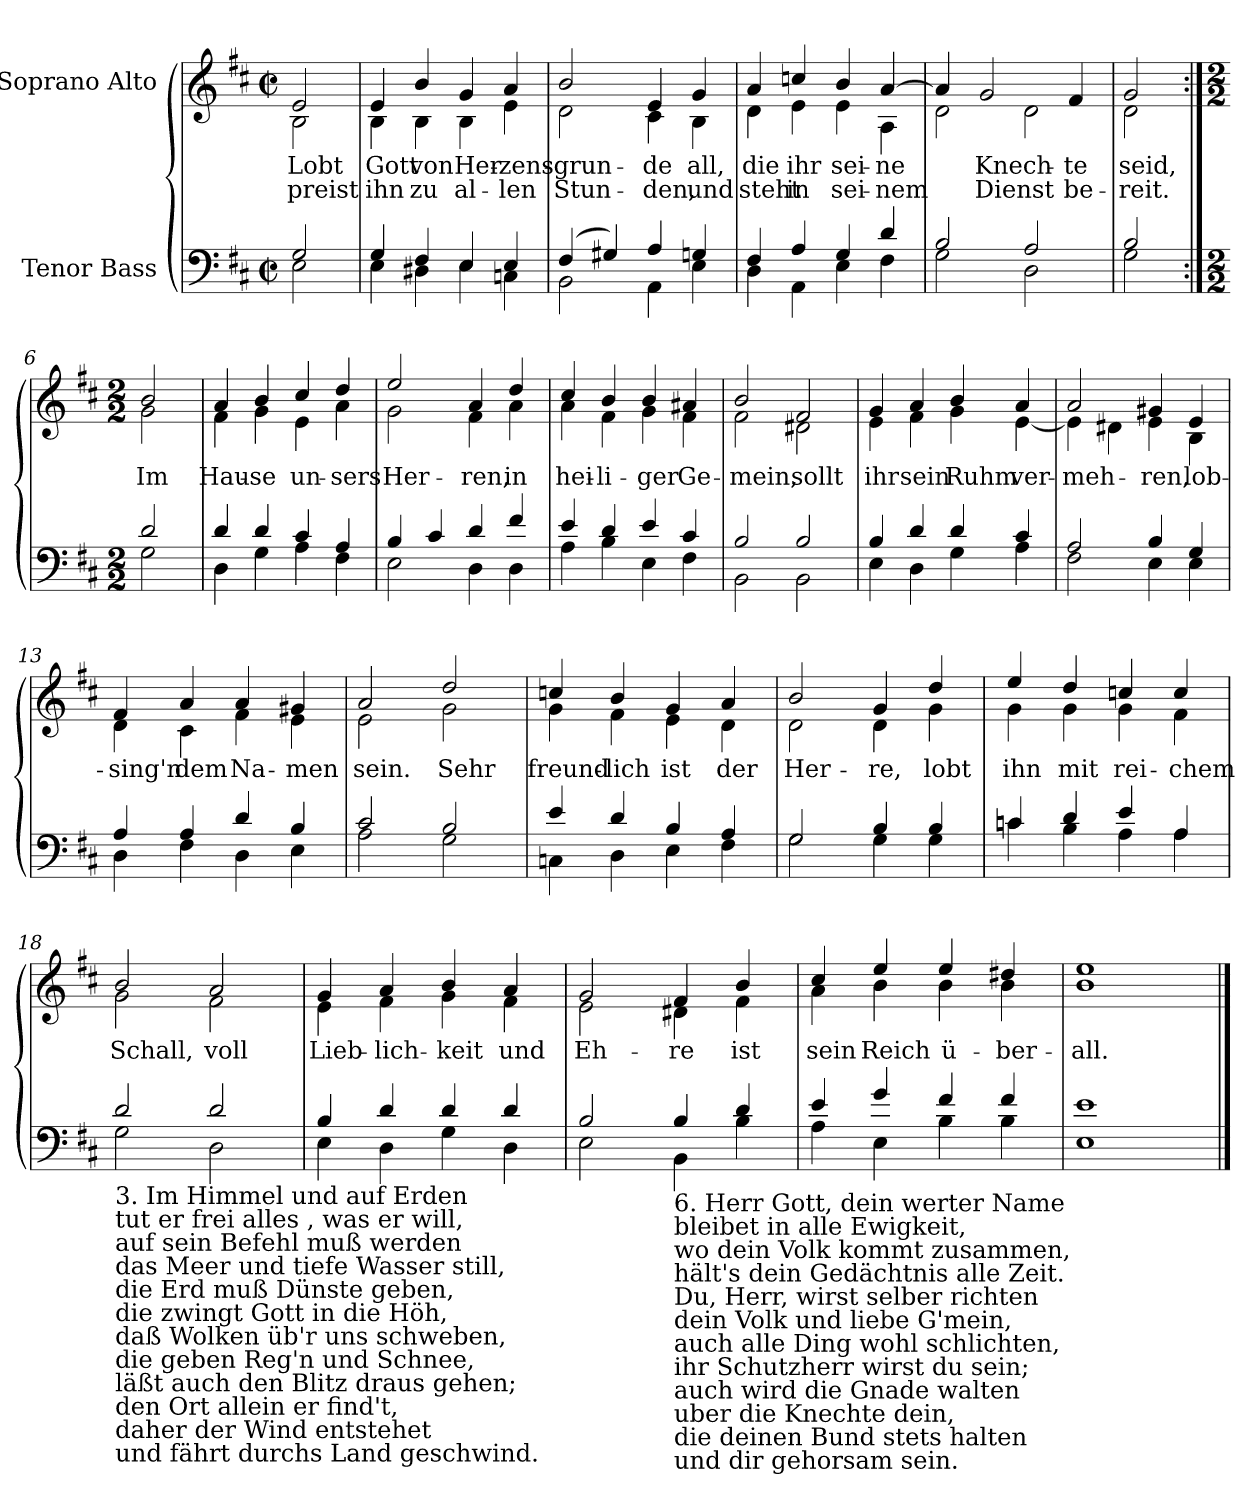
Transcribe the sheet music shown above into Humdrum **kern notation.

**kern	**kern	**text	**text
*part2	*part1	*part1	*part1
*staff2	*staff1	*staff1	*staff1
*I"Tenor Bass	*I"Soprano Alto	*	*
*clefF4	*clefG2	*	*
*k[f#c#]	*k[f#c#]	*	*
*D:	*D:	*	*
*M2/2	*M2/2	*	*
*met(c|)	*met(c|)	*	*
=	=	=	=
*^	*	*	*
!	!	!LO:TX:a:cj:t=Cornelius Becker\n(1561-1604)	!	!
!	!	!LO:TX:a:cj:t=Psalm 135, SWV 240	!	!
!	!	!LO:TX:a:cj:t=Heinrich Schütz\n(1585-1672)	!	!
!	!	!	!LO:LY:b	!LO:LY:b
*	*	*^	*	*
2G/	2E\	2e/	2B\	Lobt	preist
=1	=1	=1	=1	=1	=1
!	!	!	!	!LO:LY:b	!LO:LY:b
4G/	4E\	4e/	4B\	Gott	ihn
!	!	!	!	!LO:LY:b	!LO:LY:b
4F#/	4D#X\	4b/	4B\	von	zu
!	!	!	!	!LO:LY:b	!LO:LY:b
4E/	4E\	4g/	4B\	Her-	-al-
!	!	!	!	!LO:LY:b	!LO:LY:b
4E/	4Cn\	4a/	4e\	-zens-	-len
=2	=2	=2	=2	=2	=2
!	!	!	!	!LO:LY:b	!LO:LY:b
(>4F#/	2BB\	2b/	2d\	grun-	-Stun-
4G#X/)	.	.	.	.	.
!	!	!	!	!LO:LY:b	!LO:LY:b
4A/	4AA\	4e/	4c#\	-de	den,
!	!	!	!	!LO:LY:b	!LO:LY:b
4Gn/	4E\	4g/	4B\	all,	und
=3	=3	=3	=3	=3	=3
!	!	!	!	!LO:LY:b	!LO:LY:b
4F#/	4D\	4a/	4d\	die	steht
!	!	!	!	!LO:LY:b	!LO:LY:b
4A/	4AA\	4ccn/	4e\	ihr	in
!	!	!	!	!LO:LY:b	!LO:LY:b
4G/	4E\	4b/	4e\	sei-	-sei-
!	!	!	!	!LO:LY:b	!LO:LY:b
4d/	4F#\	[4a/	4A\	-ne	nem
=4	=4	=4	=4	=4	=4
2B/	2G\	4a/]	2d\	.	.
!	!	!	!	!LO:LY:b	!LO:LY:b
.	.	2g/	.	Knech-	-Dienst
2A/	2D\	.	2d\	.	.
!	!	!	!	!LO:LY:b	!LO:LY:b
.	.	4f#/	.	te	be-
=5	=5	=5	=5	=5	=5
!	!	!	!	!LO:LY:b	!LO:LY:b
2B/	2G\	2g/	2d\	-seid,	reit.
!!LO:LB:g=z	!!
=6:|!	=6:|!	=6:|!	=6:|!	=6:|!	=6:|!
*M2/2	*	*M2/2	*	*	*
!	!	!	!	!LO:LY:b	!
2d/	2G\	2b/	2g\	Im	.
=7	=7	=7	=7	=7	=7
!	!	!	!	!LO:LY:b	!
4d/	4D\	4a/	4f#\	Hau-	.
!	!	!	!	!LO:LY:b	!
4d/	4G\	4b/	4g\	-se	.
!	!	!	!	!LO:LY:b	!
4c#/	4A\	4cc#/	4e\	un-	.
!	!	!	!	!LO:LY:b	!
4A/	4F#\	4dd/	4a\	-sers	.
=8	=8	=8	=8	=8	=8
!	!	!	!	!LO:LY:b	!
4B/	2E\	2ee/	2g\	Her-	.
4c#/	.	.	.	.	.
!	!	!	!	!LO:LY:b	!
4d/	4D\	4a/	4f#\	-ren,	.
!	!	!	!	!LO:LY:b	!
4f#/	4D\	4dd/	4a\	in	.
=9	=9	=9	=9	=9	=9
!	!	!	!	!LO:LY:b	!
4e/	4A\	4cc#/	4a\	hei-	.
!	!	!	!	!LO:LY:b	!
4d/	4B\	4b/	4f#\	-li-	.
!	!	!	!	!LO:LY:b	!
4e/	4E\	4b/	4g\	-ger	.
!	!	!	!	!LO:LY:b	!
4c#/	4F#\	4a#X/	4f#\	Ge-	.
=10	=10	=10	=10	=10	=10
!	!	!	!	!LO:LY:b	!
2B/	2BB\	2b/	2f#\	-mein,	.
!	!	!	!	!LO:LY:b	!
2B/	2BB\	2f#/	2d#X\	sollt	.
=11	=11	=11	=11	=11	=11
!	!	!	!	!LO:LY:b	!
4B/	4E\	4g/	4e\	ihr	.
!	!	!	!	!LO:LY:b	!
4d/	4D\	4a/	4f#\	sein	.
!	!	!	!	!LO:LY:b	!
4d/	4G\	4b/	4g\	Ruhm	.
!	!	!	!	!LO:LY:b	!
4c#/	4A\	4a/	[4e\	ver-	.
=12	=12	=12	=12	=12	=12
!	!	!	!	!LO:LY:b	!
2A/	2F#\	2a/	4e\]	-meh-	.
.	.	.	4d#X\	.	.
!	!	!	!	!LO:LY:b	!
4B/	4E\	4g#X/	4e\	-ren,	.
!	!	!	!	!LO:LY:b	!
4G/	4E\	4e/	4B\	lob-	.
!!LO:LB:g=z	!!
=13	=13	=13	=13	=13	=13
!	!	!	!	!LO:LY:b	!
4A/	4D\	4f#/	4d\	-sing'n	.
!	!	!	!	!LO:LY:b	!
4A/	4F#\	4a/	4c#\	dem	.
!	!	!	!	!LO:LY:b	!
4d/	4D\	4a/	4f#\	Na-	.
!	!	!	!	!LO:LY:b	!
4B/	4E\	4g#X/	4e\	-men	.
=14	=14	=14	=14	=14	=14
!	!	!	!	!LO:LY:b	!
2c#/	2A\	2a/	2e\	sein.	.
!	!	!	!	!LO:LY:b	!
2B/	2G\	2dd/	2g\	Sehr	.
=15	=15	=15	=15	=15	=15
!	!	!	!	!LO:LY:b	!
4e/	4Cn\	4ccn/	4g\	freund-	.
!	!	!	!	!LO:LY:b	!
4d/	4D\	4b/	4f#\	-lich	.
!	!	!	!	!LO:LY:b	!
4B/	4E\	4g/	4e\	ist	.
!	!	!	!	!LO:LY:b	!
4A/	4F#\	4a/	4d\	der	.
=16	=16	=16	=16	=16	=16
!	!	!	!	!LO:LY:b	!
2G/	2G\	2b/	2d\	Her-	.
!	!	!	!	!LO:LY:b	!
4B/	4G\	4g/	4d\	-re,	.
!	!	!	!	!LO:LY:b	!
4B/	4G\	4dd/	4g\	lobt	.
=17	=17	=17	=17	=17	=17
!	!	!	!	!LO:LY:b	!
4cn/	4cn\	4ee/	4g\	ihn	.
!	!	!	!	!LO:LY:b	!
4d/	4B\	4dd/	4g\	mit	.
!	!	!	!	!LO:LY:b	!
4e/	4A\	4ccn/	4g\	rei-	.
!	!	!	!	!LO:LY:b	!
4A/	4A\	4cc/	4f#\	-chem	.
!!LO:LB:g=z	!!
=18	=18	=18	=18	=18	=18
!LO:TX:b:t=3. Im Himmel und auf Erden \ntut er frei alles , was er will, \nauf sein Befehl muß werden \ndas Meer und tiefe Wasser still, \ndie Erd muß Dünste geben, \ndie zwingt Gott in die Höh,\ndaß Wolken üb'r uns schweben, \ndie geben Reg'n und Schnee, \nläßt auch den Blitz draus gehen; \nden Ort allein er find't, \ndaher der Wind entstehet\nund fährt durchs Land geschwind.	!	!	!	!	!
!	!	!	!	!LO:LY:b	!
2d/	2G\	2b/	2g\	Schall,	.
!	!	!	!	!LO:LY:b	!
2d/	2D\	2a/	2f#\	voll	.
=19	=19	=19	=19	=19	=19
!	!	!	!	!LO:LY:b	!
4B/	4E\	4g/	4e\	Lieb-	.
!	!	!	!	!LO:LY:b	!
4d/	4D\	4a/	4f#\	-lich-	.
!	!	!	!	!LO:LY:b	!
4d/	4G\	4b/	4g\	-keit	.
!	!	!	!	!LO:LY:b	!
4d/	4D\	4a/	4f#\	und	.
=20	=20	=20	=20	=20	=20
!	!	!	!	!LO:LY:b	!
2B/	2E\	2g/	2e\	Eh-	.
!LO:TX:b:t=6. Herr Gott, dein werter Name \nbleibet in alle Ewigkeit, \nwo dein Volk kommt zusammen, \nhält's dein Gedächtnis alle Zeit. \nDu, Herr, wirst selber richten \ndein Volk und liebe G'mein,\nauch alle Ding wohl  schlichten, \nihr Schutzherr wirst du sein; \nauch wird die Gnade walten \nuber die Knechte dein, \ndie deinen Bund stets halten\nund dir gehorsam sein.	!	!	!	!	!
!	!	!	!	!LO:LY:b	!
4B/	4BB\	4f#/	4d#X\	-re	.
!	!	!	!	!LO:LY:b	!
4d/	4B\	4b/	4f#\	ist	.
=21	=21	=21	=21	=21	=21
!	!	!	!	!LO:LY:b	!
4e/	4A\	4cc#/	4a\	sein	.
!	!	!	!	!LO:LY:b	!
4g/	4E\	4ee/	4b\	Reich	.
!	!	!	!	!LO:LY:b	!
4f#/	4B\	4ee/	4b\	ü-	.
!	!	!	!	!LO:LY:b	!
4f#/	4B\	4dd#X/	4b\	-ber-	.
=22	=22	=22	=22	=22	=22
!	!	!	!	!LO:LY:b	!
1e/	1E\	1ee/	1b\	-all.	.
*v	*v	*	*	*	*
*	*v	*v	*	*
==	==	==	==
*-	*-	*-	*-
